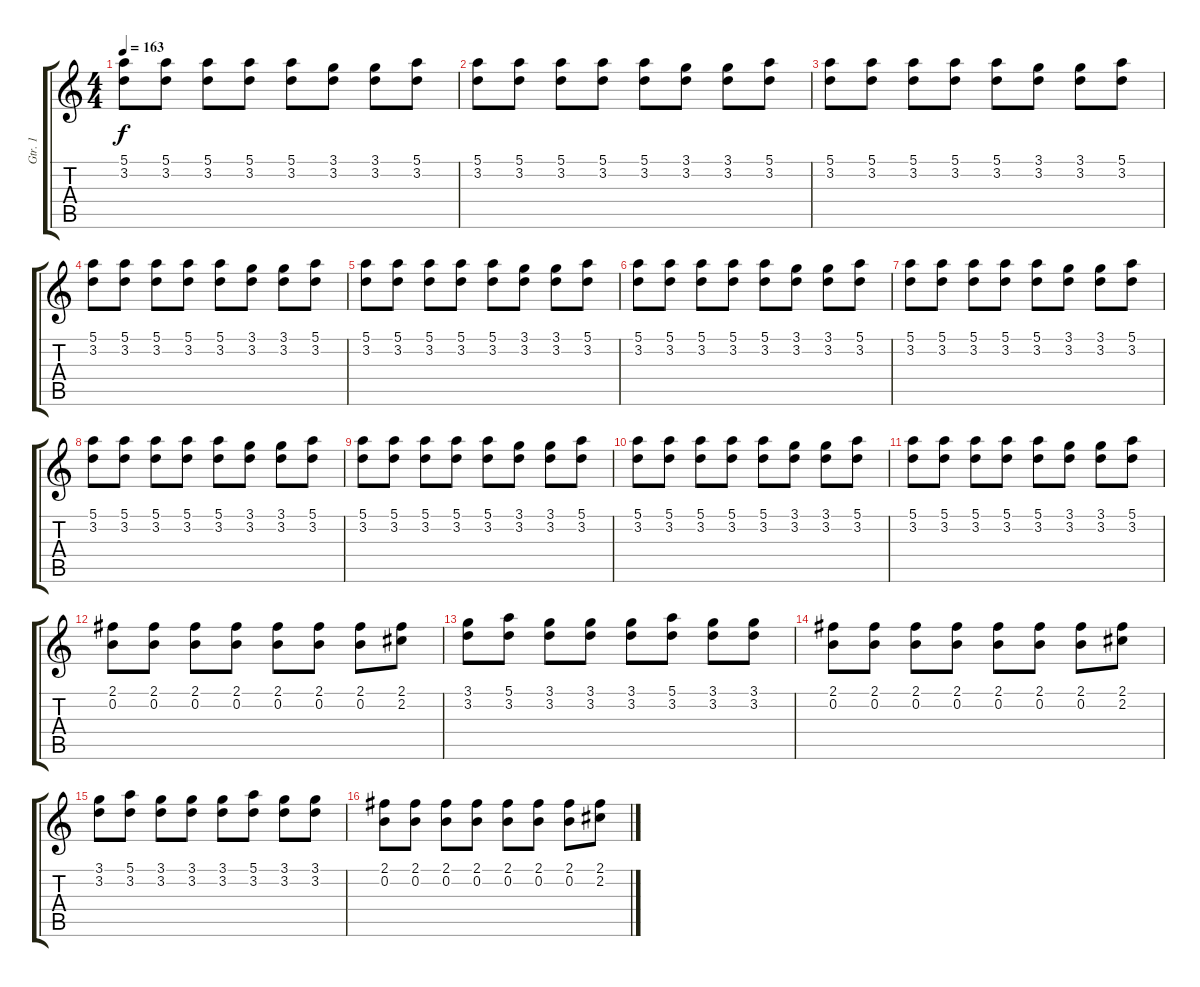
\track ("Gtr. 1" "Gtr. 1") {instrument distortionguitar}
\staff {score tabs}
\tuning (E4 B3 G3 D3 A2 E2) {hide}
\ts (4 4)
\tempo 163
\clef g2
\ks c
(5.1 3.2).8{dy f} (5.1 3.2).8 (5.1 3.2).8 (5.1 3.2).8 (5.1 3.2).8 (3.1 3.2).8 (3.1 3.2).8 (5.1 3.2).8 |
(5.1 3.2).8 (5.1 3.2).8 (5.1 3.2).8 (5.1 3.2).8 (5.1 3.2).8 (3.1 3.2).8 (3.1 3.2).8 (5.1 3.2).8 |
(5.1 3.2).8 (5.1 3.2).8 (5.1 3.2).8 (5.1 3.2).8 (5.1 3.2).8 (3.1 3.2).8 (3.1 3.2).8 (5.1 3.2).8 |
(5.1 3.2).8 (5.1 3.2).8 (5.1 3.2).8 (5.1 3.2).8 (5.1 3.2).8 (3.1 3.2).8 (3.1 3.2).8 (5.1 3.2).8 |
(5.1 3.2).8 (5.1 3.2).8 (5.1 3.2).8 (5.1 3.2).8 (5.1 3.2).8 (3.1 3.2).8 (3.1 3.2).8 (5.1 3.2).8 |
(5.1 3.2).8 (5.1 3.2).8 (5.1 3.2).8 (5.1 3.2).8 (5.1 3.2).8 (3.1 3.2).8 (3.1 3.2).8 (5.1 3.2).8 |
(5.1 3.2).8 (5.1 3.2).8 (5.1 3.2).8 (5.1 3.2).8 (5.1 3.2).8 (3.1 3.2).8 (3.1 3.2).8 (5.1 3.2).8 |
(5.1 3.2).8{instrument distortionguitar} (5.1 3.2).8 (5.1 3.2).8 (5.1 3.2).8 (5.1 3.2).8 (3.1 3.2).8 (3.1 3.2).8 (5.1 3.2).8 |
(5.1 3.2).8 (5.1 3.2).8 (5.1 3.2).8 (5.1 3.2).8 (5.1 3.2).8 (3.1 3.2).8 (3.1 3.2).8 (5.1 3.2).8 |
(5.1 3.2).8 (5.1 3.2).8 (5.1 3.2).8 (5.1 3.2).8 (5.1 3.2).8 (3.1 3.2).8 (3.1 3.2).8 (5.1 3.2).8 |
(5.1 3.2).8 (5.1 3.2).8 (5.1 3.2).8 (5.1 3.2).8 (5.1 3.2).8 (3.1 3.2).8 (3.1 3.2).8 (5.1 3.2).8 |
(2.1 0.2).8 (2.1 0.2).8 (2.1 0.2).8 (2.1 0.2).8 (2.1 0.2).8 (2.1 0.2).8 (2.1 0.2).8 (2.1 2.2).8 |
(3.1 3.2).8 (5.1 3.2).8 (3.1 3.2).8 (3.1 3.2).8 (3.1 3.2).8 (5.1 3.2).8 (3.1 3.2).8 (3.1 3.2).8 |
(2.1 0.2).8 (2.1 0.2).8 (2.1 0.2).8 (2.1 0.2).8 (2.1 0.2).8 (2.1 0.2).8 (2.1 0.2).8 (2.1 2.2).8 |
(3.1 3.2).8 (5.1 3.2).8 (3.1 3.2).8 (3.1 3.2).8 (3.1 3.2).8 (5.1 3.2).8 (3.1 3.2).8 (3.1 3.2).8 |
(2.1 0.2).8 (2.1 0.2).8 (2.1 0.2).8 (2.1 0.2).8 (2.1 0.2).8 (2.1 0.2).8 (2.1 0.2).8 (2.1 2.2).8
